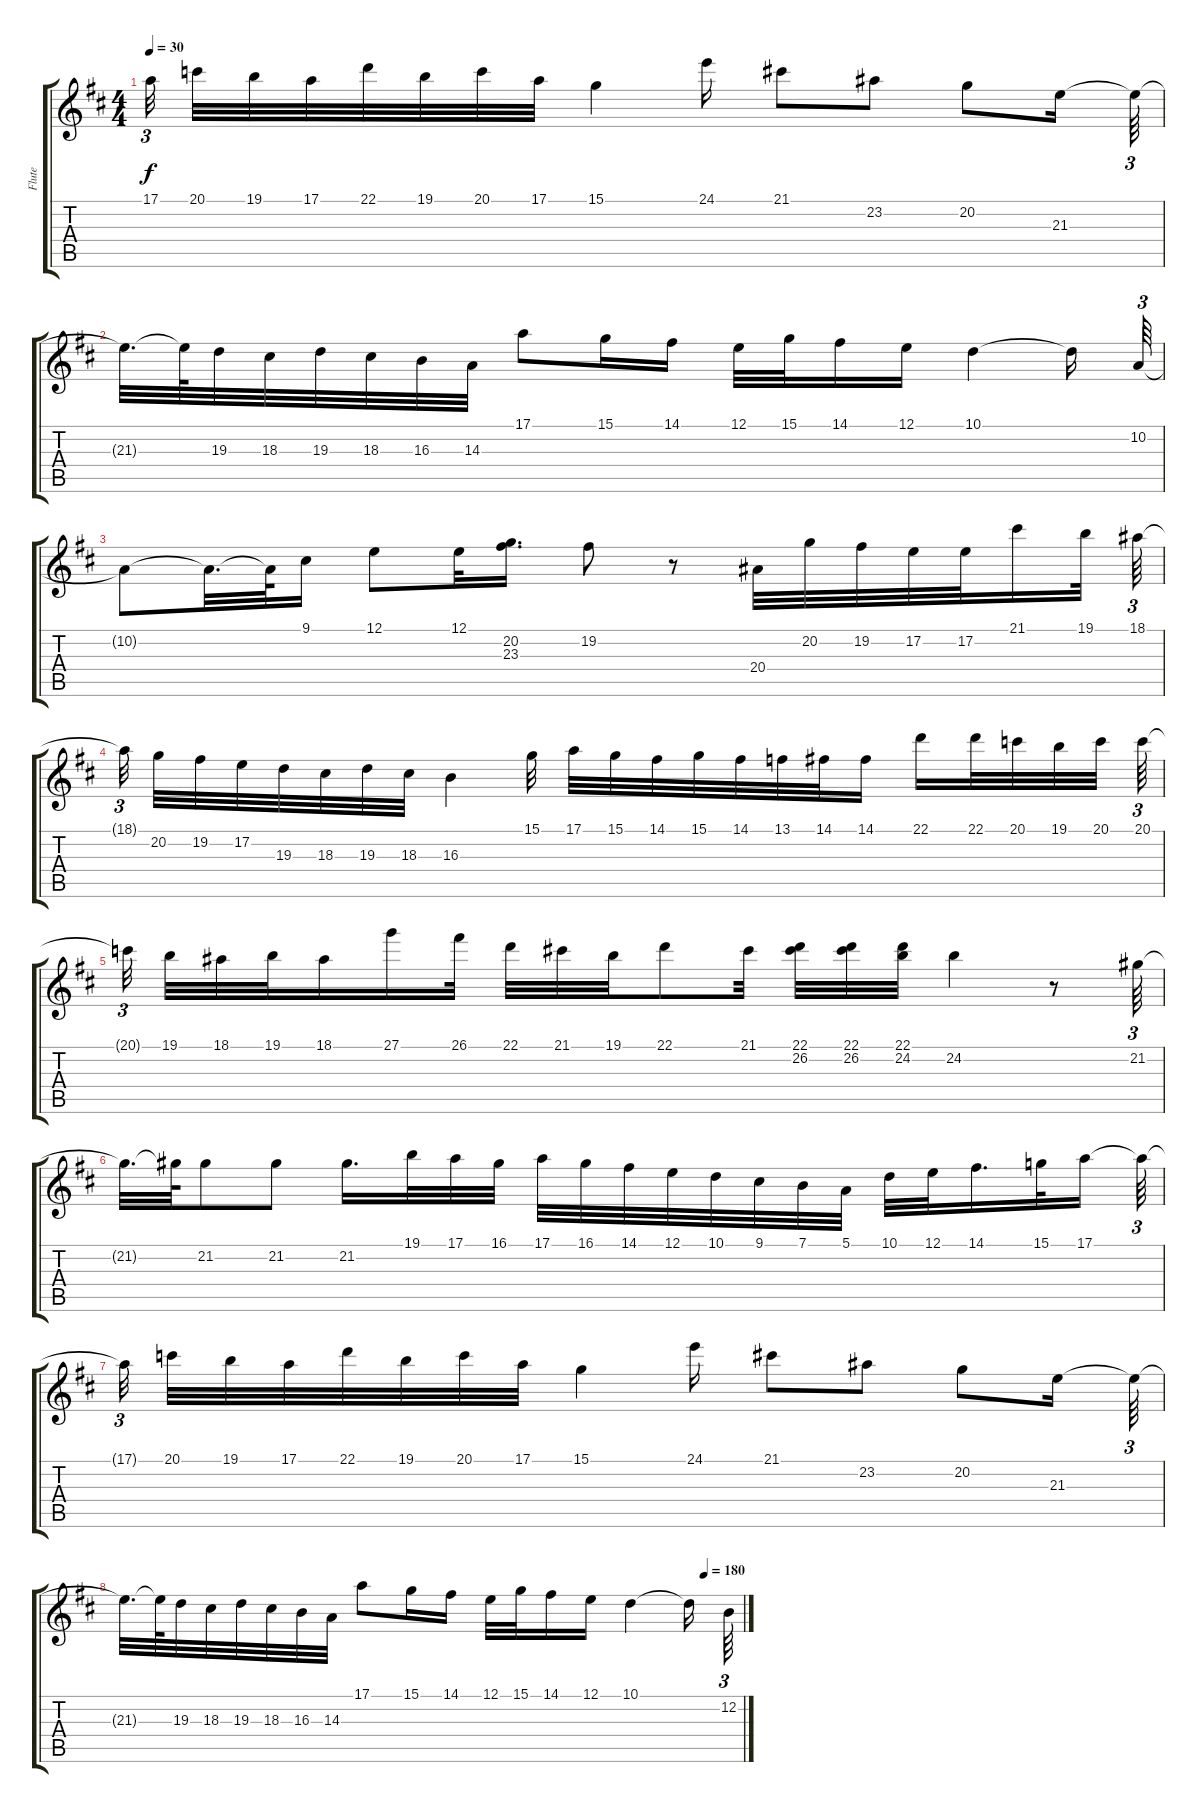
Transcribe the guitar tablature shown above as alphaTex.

\track ("Flute" "Flute") {instrument flute}
\staff {score tabs}
\tuning (E4 B3 G3 D3 A2 E2) {hide}
\ts (4 4)
\tempo 30
\clef g2
\ks bminor
17.1{t}.32{tu (3 2) dy f beam splitsecondary} 20.1.32 19.1.32 17.1.32 22.1.32 19.1.32 20.1.32 17.1.32 15.1.4 24.1.16 21.1.8 23.2.8 20.2.8 21.3.16 21.3{t}.64{tu (3 2)} |
21.3{t}.32{d} 21.3{t}.64 19.3.32 18.3.32 19.3.32 18.3.32 16.3.32 14.3.32 17.1.8 15.1.16 14.1.16 12.1.32 15.1.32 14.1.16 12.1.16 10.1.4 10.1{t}.16 10.2.64{tu (3 2)} |
10.2{t}.8 10.2{t}.32{d} 10.2{t}.64 9.1.16 12.1.8 12.1.32 (20.2 23.3).16{d} 19.2.8 r.8 20.4.32 20.2.32 19.2.32 17.2.32 17.2.32 21.1.16 19.1.32 18.1.64{tu (3 2)} |
18.1{t}.32{tu (3 2) beam splitsecondary} 20.2.32 19.2.32 17.2.32 19.3.32 18.3.32 19.3.32 18.3.32 16.3.4 15.1.32 17.1.32 15.1.32 14.1.32 15.1.32 14.1.32 13.1.32 14.1.32 14.1.16 22.1.16 22.1.32 20.1.32 19.1.32 20.1.32{beam splitsecondary} 20.1.64{tu (3 2)} |
20.1{t}.32{tu (3 2) beam splitsecondary} 19.1.32 18.1.32 19.1.32 18.1.16 27.1.16 26.1.32 22.1.32 21.1.32 19.1.32 22.1.8 21.1.32 (22.1 26.2).32 (22.1 26.2).32 (22.1 24.2).32 24.2.4 r.8 21.2.64{tu (3 2)} |
21.2{t}.32{d} 21.2{t}.64 21.2.8 21.2.8 21.2.16{d} 19.1.32 17.1.32 16.1.32 17.1.32 16.1.32 14.1.32 12.1.32 10.1.32 9.1.32 7.1.32 5.1.32 10.1.32 12.1.32 14.1.16{d} 15.1.32 17.1.16 17.1{t}.64{tu (3 2)} |
17.1{t}.32{tu (3 2) beam splitsecondary} 20.1.32 19.1.32 17.1.32 22.1.32 19.1.32 20.1.32 17.1.32 15.1.4 24.1.16 21.1.8 23.2.8 20.2.8 21.3.16 21.3{t}.64{tu (3 2)} |
\tempo (180 0.9375)
21.3{t}.32{d} 21.3{t}.64 19.3.32 18.3.32 19.3.32 18.3.32 16.3.32 14.3.32 17.1.8 15.1.16 14.1.16 12.1.32 15.1.32 14.1.16 12.1.16 10.1.4 10.1{t}.16 12.2.64{tu (3 2)}
